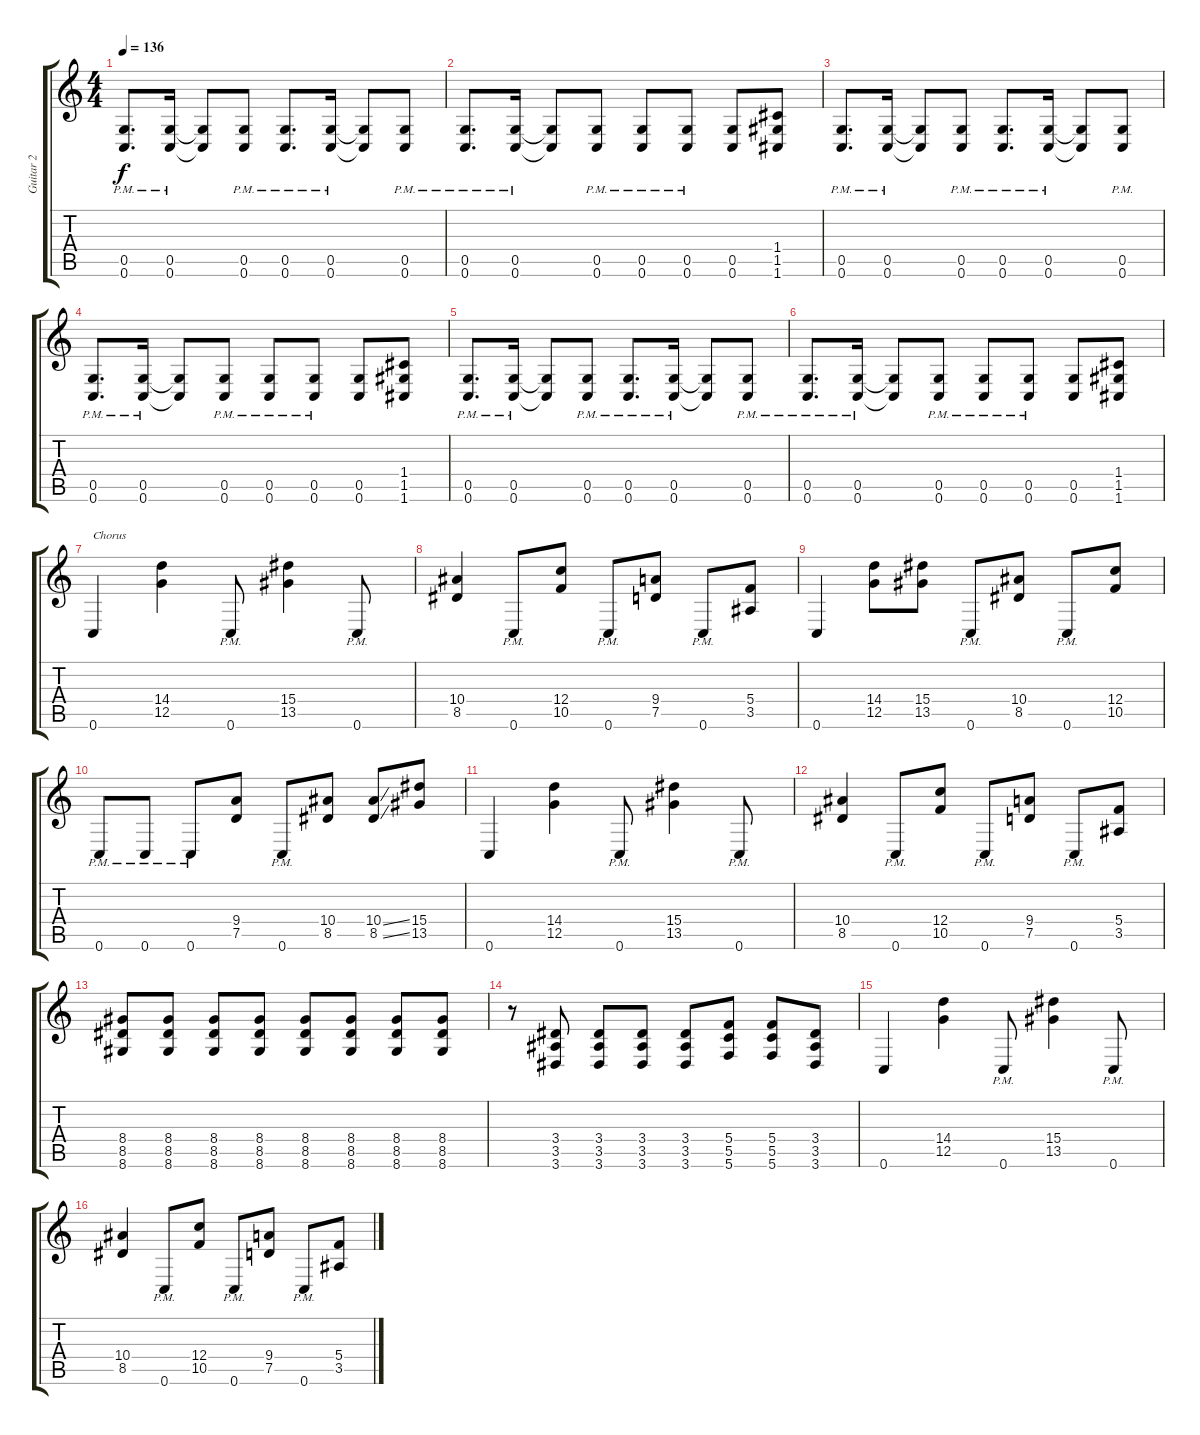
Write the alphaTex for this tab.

\track ("Guitar 2" "Guitar 2") {instrument distortionguitar}
\staff {score tabs}
\tuning (D4 A3 F3 C3 G2 C2) {hide}
\ts (4 4)
\tempo 136
\clef g2
\ks c
(0.5{pm} 0.6{pm}).8{d dy f} (0.5{pm} 0.6{pm}).16 (0.5{t} 0.6{t}).8 (0.5{pm} 0.6{pm}).8 (0.5{pm} 0.6{pm}).8{d} (0.5{pm} 0.6{pm}).16 (0.5{t} 0.6{t}).8 (0.5{pm} 0.6{pm}).8 |
(0.5{pm} 0.6{pm}).8{d} (0.5{pm} 0.6{pm}).16 (0.5{t} 0.6{t}).8 (0.5{pm} 0.6{pm}).8 (0.5{pm} 0.6{pm}).8 (0.5{pm} 0.6{pm}).8 (0.5 0.6).8 (1.4 1.5 1.6).8 |
(0.5{pm} 0.6{pm}).8{d} (0.5{pm} 0.6{pm}).16 (0.5{t} 0.6{t}).8 (0.5{pm} 0.6{pm}).8 (0.5{pm} 0.6{pm}).8{d} (0.5{pm} 0.6{pm}).16 (0.5{t} 0.6{t}).8 (0.5{pm} 0.6{pm}).8 |
(0.5{pm} 0.6{pm}).8{d} (0.5{pm} 0.6{pm}).16 (0.5{t} 0.6{t}).8 (0.5{pm} 0.6{pm}).8 (0.5{pm} 0.6{pm}).8 (0.5{pm} 0.6{pm}).8 (0.5 0.6).8 (1.4 1.5 1.6).8 |
(0.5{pm} 0.6{pm}).8{d} (0.5{pm} 0.6{pm}).16 (0.5{t} 0.6{t}).8 (0.5{pm} 0.6{pm}).8 (0.5{pm} 0.6{pm}).8{d} (0.5{pm} 0.6{pm}).16 (0.5{t} 0.6{t}).8 (0.5{pm} 0.6{pm}).8 |
(0.5{pm} 0.6{pm}).8{d} (0.5{pm} 0.6{pm}).16 (0.5{t} 0.6{t}).8 (0.5{pm} 0.6{pm}).8 (0.5{pm} 0.6{pm}).8 (0.5{pm} 0.6{pm}).8 (0.5 0.6).8 (1.4 1.5 1.6).8 |
0.6.4{txt "Chorus"} (14.4 12.5).4 0.6{pm}.8 (15.4 13.5).4 0.6{pm}.8 |
(10.4 8.5).4 0.6{pm}.8 (12.4 10.5).8 0.6{pm}.8 (9.4 7.5).8 0.6{pm}.8 (5.4 3.5).8 |
0.6.4 (14.4 12.5).8 (15.4 13.5).8 0.6{pm}.8 (10.4 8.5).8 0.6{pm}.8 (12.4 10.5).8 |
0.6{pm}.8 0.6{pm}.8 0.6{pm}.8 (9.4 7.5).8 0.6{pm}.8 (10.4 8.5).8 (10.4{ss} 8.5{ss}).8 (15.4 13.5).8 |
0.6.4 (14.4 12.5).4 0.6{pm}.8 (15.4 13.5).4 0.6{pm}.8 |
(10.4 8.5).4 0.6{pm}.8 (12.4 10.5).8 0.6{pm}.8 (9.4 7.5).8 0.6{pm}.8 (5.4 3.5).8 |
(8.4 8.5 8.6).8 (8.4 8.5 8.6).8 (8.4 8.5 8.6).8 (8.4 8.5 8.6).8 (8.4 8.5 8.6).8 (8.4 8.5 8.6).8 (8.4 8.5 8.6).8 (8.4 8.5 8.6).8 |
r.8 (3.4 3.5 3.6).8 (3.4 3.5 3.6).8 (3.4 3.5 3.6).8 (3.4 3.5 3.6).8 (5.4 5.5 5.6).8 (5.4 5.5 5.6).8 (3.4 3.5 3.6).8 |
0.6.4 (14.4 12.5).4 0.6{pm}.8 (15.4 13.5).4 0.6{pm}.8 |
(10.4 8.5).4 0.6{pm}.8 (12.4 10.5).8 0.6{pm}.8 (9.4 7.5).8 0.6{pm}.8 (5.4 3.5).8
